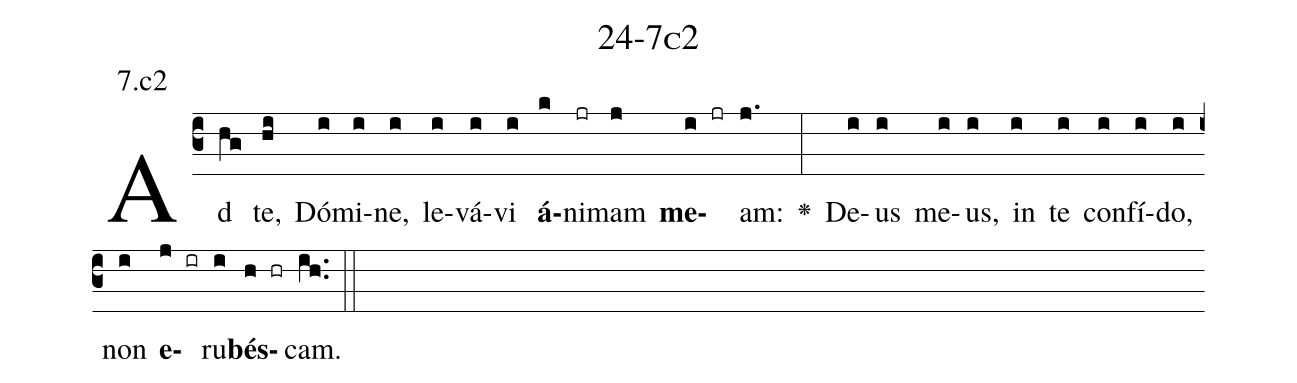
name: 24-7c2;
annotation: 7.c2;
%%
(c3)Ad(hg) te,(hi) Dó(i)mi(i)ne,(i) le(i)vá(i)vi(i) <b>á</b>(k)ni(jr)mam(j) <b>me</b>(i jr)am:(j.) <v>\greheightstar</v>(:) De(i)us(i) me(i)us,(i) in(i) te(i) con(i)fí(i)do,(i) non(i) <b>e</b>(j ir)ru(i)<b>bés</b>(h hr)cam.(ih..) (::)


%E(i) u(i) o(j) u(i) a(h) e.(ih..) (::)
